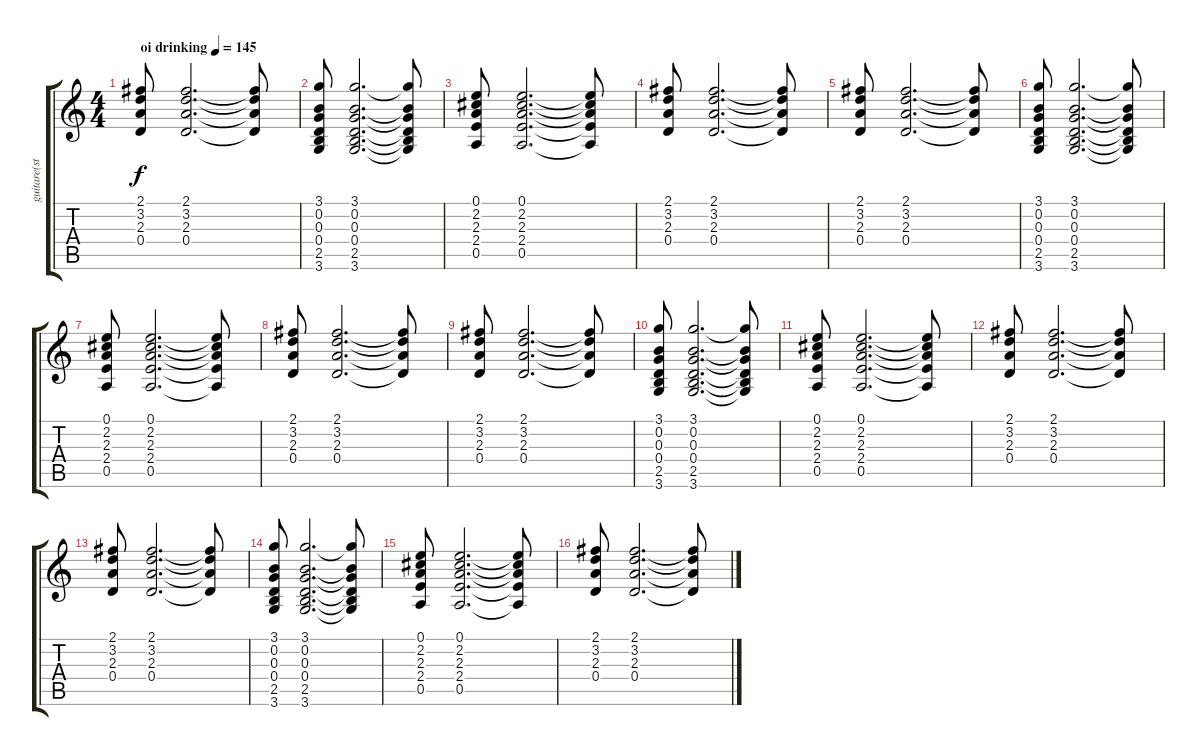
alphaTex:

\track ("guitare(steve)" "guitare(st") {instrument distortionguitar}
\staff {score tabs}
\tuning (E4 B3 G3 D3 A2 E2) {hide}
\ts (4 4)
\tempo (145 "oi drinking")
\clef g2
\ks c
(2.1 3.2 2.3 0.4).8{dy f instrument distortionguitar} (2.1 3.2 2.3 0.4).2{d} (2.1{t} 3.2{t} 2.3{t} 0.4{t}).8 |
(3.1 0.2 0.3 0.4 2.5 3.6).8 (3.1 0.2 0.3 0.4 2.5 3.6).2{d} (3.1{t} 0.2{t} 0.3{t} 0.4{t} 2.5{t} 3.6{t}).8 |
(0.1 2.2 2.3 2.4 0.5).8 (0.1 2.2 2.3 2.4 0.5).2{d} (0.1{t} 2.2{t} 2.3{t} 2.4{t} 0.5{t}).8 |
(2.1 3.2 2.3 0.4).8 (2.1 3.2 2.3 0.4).2{d} (2.1{t} 3.2{t} 2.3{t} 0.4{t}).8 |
(2.1 3.2 2.3 0.4).8 (2.1 3.2 2.3 0.4).2{d} (2.1{t} 3.2{t} 2.3{t} 0.4{t}).8 |
(3.1 0.2 0.3 0.4 2.5 3.6).8 (3.1 0.2 0.3 0.4 2.5 3.6).2{d} (3.1{t} 0.2{t} 0.3{t} 0.4{t} 2.5{t} 3.6{t}).8 |
(0.1 2.2 2.3 2.4 0.5).8 (0.1 2.2 2.3 2.4 0.5).2{d} (0.1{t} 2.2{t} 2.3{t} 2.4{t} 0.5{t}).8 |
(2.1 3.2 2.3 0.4).8 (2.1 3.2 2.3 0.4).2{d} (2.1{t} 3.2{t} 2.3{t} 0.4{t}).8 |
(2.1 3.2 2.3 0.4).8 (2.1 3.2 2.3 0.4).2{d} (2.1{t} 3.2{t} 2.3{t} 0.4{t}).8 |
(3.1 0.2 0.3 0.4 2.5 3.6).8 (3.1 0.2 0.3 0.4 2.5 3.6).2{d} (3.1{t} 0.2{t} 0.3{t} 0.4{t} 2.5{t} 3.6{t}).8 |
(0.1 2.2 2.3 2.4 0.5).8 (0.1 2.2 2.3 2.4 0.5).2{d} (0.1{t} 2.2{t} 2.3{t} 2.4{t} 0.5{t}).8 |
(2.1 3.2 2.3 0.4).8 (2.1 3.2 2.3 0.4).2{d} (2.1{t} 3.2{t} 2.3{t} 0.4{t}).8 |
(2.1 3.2 2.3 0.4).8 (2.1 3.2 2.3 0.4).2{d} (2.1{t} 3.2{t} 2.3{t} 0.4{t}).8 |
(3.1 0.2 0.3 0.4 2.5 3.6).8 (3.1 0.2 0.3 0.4 2.5 3.6).2{d} (3.1{t} 0.2{t} 0.3{t} 0.4{t} 2.5{t} 3.6{t}).8 |
(0.1 2.2 2.3 2.4 0.5).8 (0.1 2.2 2.3 2.4 0.5).2{d} (0.1{t} 2.2{t} 2.3{t} 2.4{t} 0.5{t}).8 |
(2.1 3.2 2.3 0.4).8 (2.1 3.2 2.3 0.4).2{d} (2.1{t} 3.2{t} 2.3{t} 0.4{t}).8
